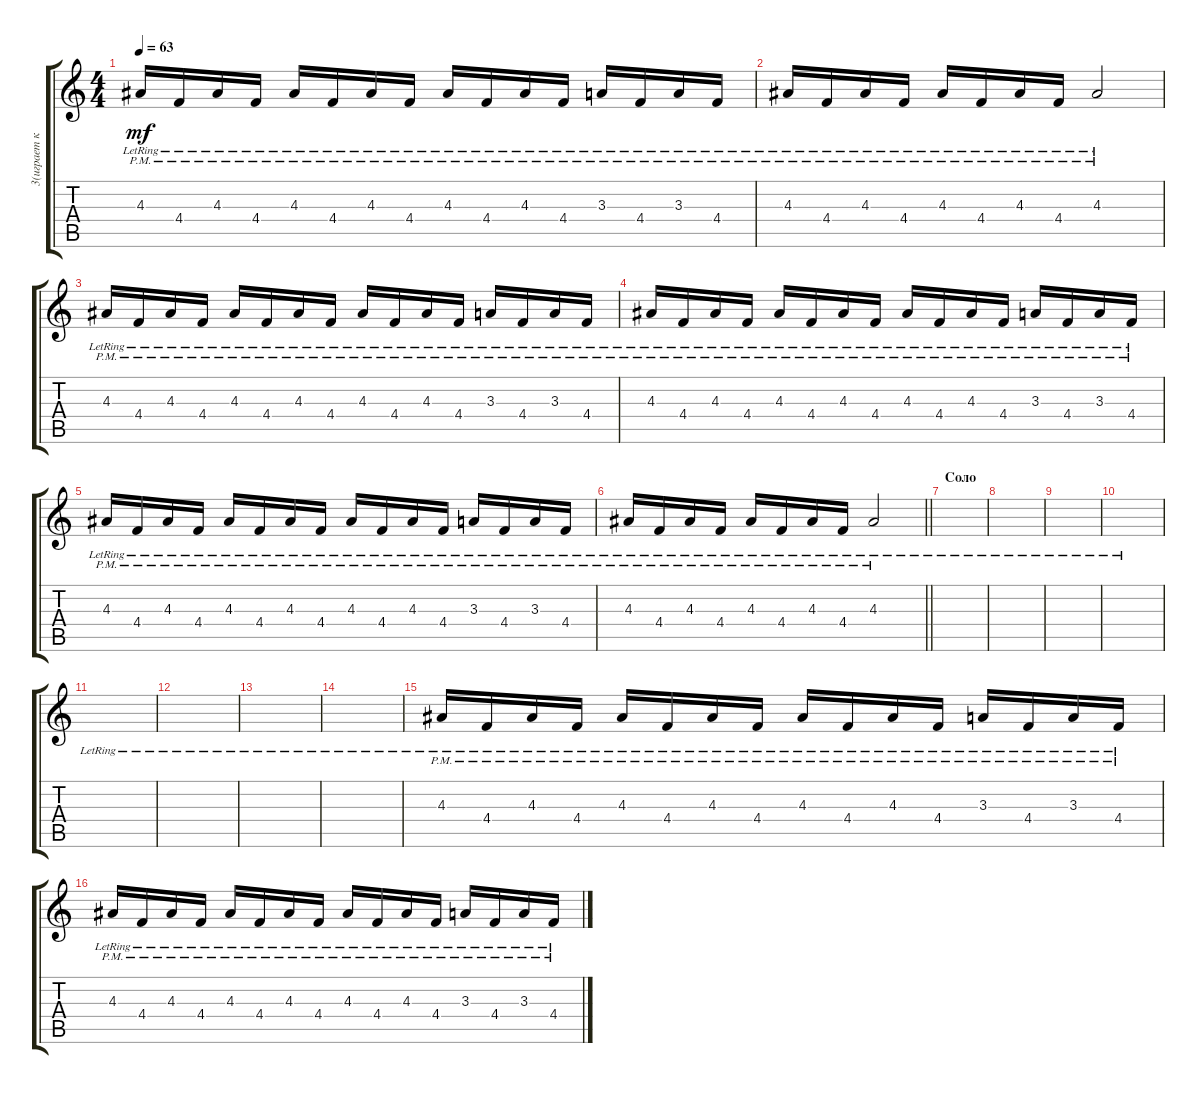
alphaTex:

\track ("3(играет куплет и припев вместе)" "3(играет к") {instrument electricguitarmuted}
\staff {score tabs}
\tuning (Eb4 Bb3 Gb3 Db3 Ab2 Eb2) {hide}
\ts (4 4)
\tempo 63
\clef g2
\ks c
4.3{pm lr}.16{dy mf} 4.4{pm lr}.16 4.3{pm lr}.16 4.4{pm lr}.16 4.3{pm lr}.16 4.4{pm lr}.16 4.3{pm lr}.16 4.4{pm lr}.16 4.3{pm lr}.16 4.4{pm lr}.16 4.3{pm lr}.16 4.4{pm lr}.16 3.3{pm lr}.16 4.4{pm lr}.16 3.3{pm lr}.16 4.4{pm lr}.16 |
4.3{pm lr}.16 4.4{pm lr}.16 4.3{pm lr}.16 4.4{pm lr}.16 4.3{pm lr}.16 4.4{pm lr}.16 4.3{pm lr}.16 4.4{pm lr}.16 4.3{pm lr}.2 |
4.3{pm lr}.16 4.4{pm lr}.16 4.3{pm lr}.16 4.4{pm lr}.16 4.3{pm lr}.16 4.4{pm lr}.16 4.3{pm lr}.16 4.4{pm lr}.16 4.3{pm lr}.16 4.4{pm lr}.16 4.3{pm lr}.16 4.4{pm lr}.16 3.3{pm lr}.16 4.4{pm lr}.16 3.3{pm lr}.16 4.4{pm lr}.16 |
4.3{pm lr}.16 4.4{pm lr}.16 4.3{pm lr}.16 4.4{pm lr}.16 4.3{pm lr}.16 4.4{pm lr}.16 4.3{pm lr}.16 4.4{pm lr}.16 4.3{pm lr}.16 4.4{pm lr}.16 4.3{pm lr}.16 4.4{pm lr}.16 3.3{pm lr}.16 4.4{pm lr}.16 3.3{pm lr}.16 4.4{pm lr}.16 |
4.3{pm lr}.16 4.4{pm lr}.16 4.3{pm lr}.16 4.4{pm lr}.16 4.3{pm lr}.16 4.4{pm lr}.16 4.3{pm lr}.16 4.4{pm lr}.16 4.3{pm lr}.16 4.4{pm lr}.16 4.3{pm lr}.16 4.4{pm lr}.16 3.3{pm lr}.16 4.4{pm lr}.16 3.3{pm lr}.16 4.4{pm lr}.16 |
\barLineRight lightlight
4.3{pm lr}.16 4.4{pm lr}.16 4.3{pm lr}.16 4.4{pm lr}.16 4.3{pm lr}.16 4.4{pm lr}.16 4.3{pm lr}.16 4.4{pm lr}.16 4.3{pm lr}.2 |
\section ("" "Соло")
|
|
|
|
|
|
|
|
4.3{pm lr}.16 4.4{pm lr}.16 4.3{pm lr}.16 4.4{pm lr}.16 4.3{pm lr}.16 4.4{pm lr}.16 4.3{pm lr}.16 4.4{pm lr}.16 4.3{pm lr}.16 4.4{pm lr}.16 4.3{pm lr}.16 4.4{pm lr}.16 3.3{pm lr}.16 4.4{pm lr}.16 3.3{pm lr}.16 4.4{pm lr}.16 |
4.3{pm lr}.16 4.4{pm lr}.16 4.3{pm lr}.16 4.4{pm lr}.16 4.3{pm lr}.16 4.4{pm lr}.16 4.3{pm lr}.16 4.4{pm lr}.16 4.3{pm lr}.16 4.4{pm lr}.16 4.3{pm lr}.16 4.4{pm lr}.16 3.3{pm lr}.16 4.4{pm lr}.16 3.3{pm lr}.16 4.4{pm lr}.16
